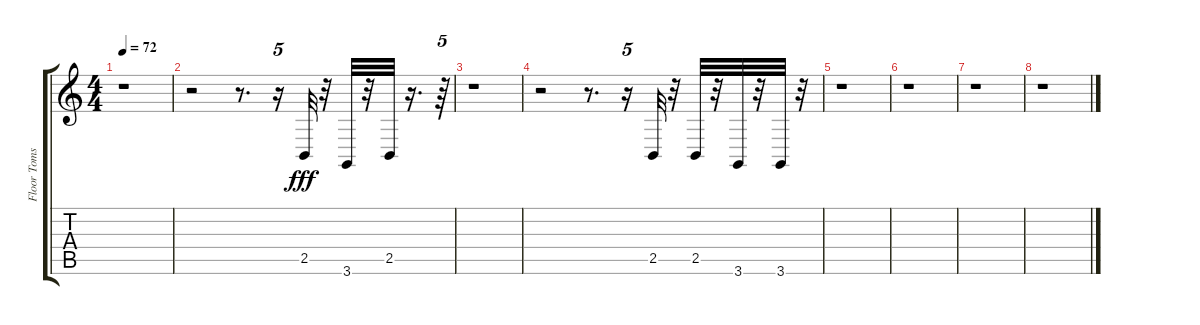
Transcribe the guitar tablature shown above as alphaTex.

\track ("Floor Toms" "Floor Toms") {instrument lead3calliope}
\staff {score tabs}
\tuning (E4 B3 G3 D3 A2 E2) {hide}
\ts (4 4)
\tempo 72
\clef g2
\ks c
r.1{dy fff} |
r.2 r.8{d} r.16{tu (5 4)} 2.5.32 r.32 3.6.32 r.32 2.5.32 r.16{d} r.64{tu (5 4)} |
r.1 |
r.2 r.8{d} r.16{tu (5 4)} 2.5.32 r.32 2.5.32 r.32 3.6.32 r.32 3.6.32 r.32 |
r.1 |
r.1 |
r.1 |
r.1
